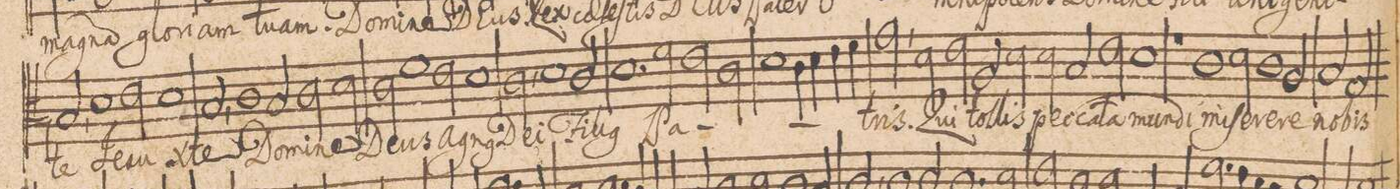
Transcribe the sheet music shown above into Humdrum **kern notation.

**kern	**text
*I"ALTVS.	*
*clefC3	*
*k[]	*
*met(c|)	*
*M2/1	*
2B,</	-te
1d\	Je-
=36-	=36-
2e\	-su
1d\	x-
=37-	=37-
2B,</	-te
1c\	Do-
2B/	-mi-
=38-	=38-
2c\	-ne
2d\	De-
2c\	-us
1f\	A-
=39-	=39-
2e\	-gn(us)
1d\	De-
=40-	=40-
2c,<\	-i
1d\	Fi-
2c/	-li-
=41-	=41-
1.d\	-(us)
2f\	Pa-
=42-	=42-
2e\	.
2c\	.
1d\	.
=43-	=43-
4c\	.
4d\	.
4e\	.
4f\	.
2g,<\	-tris.
2d\	Qui
=44-	=44-
2e\	tol-
2A/	-lis
2d\	pec-
2d\	-ca-
=45-	=45-
2B/	-ta
2e\	mun-
1d\	-di
=46-	=46-
1r	.
1c\	mi-
=47-	=47-
2d\	-ſe-
1c\	-re-
2A/	-re
=48-	=48-
2B/	no-
2G/	-bis
*-	*-
